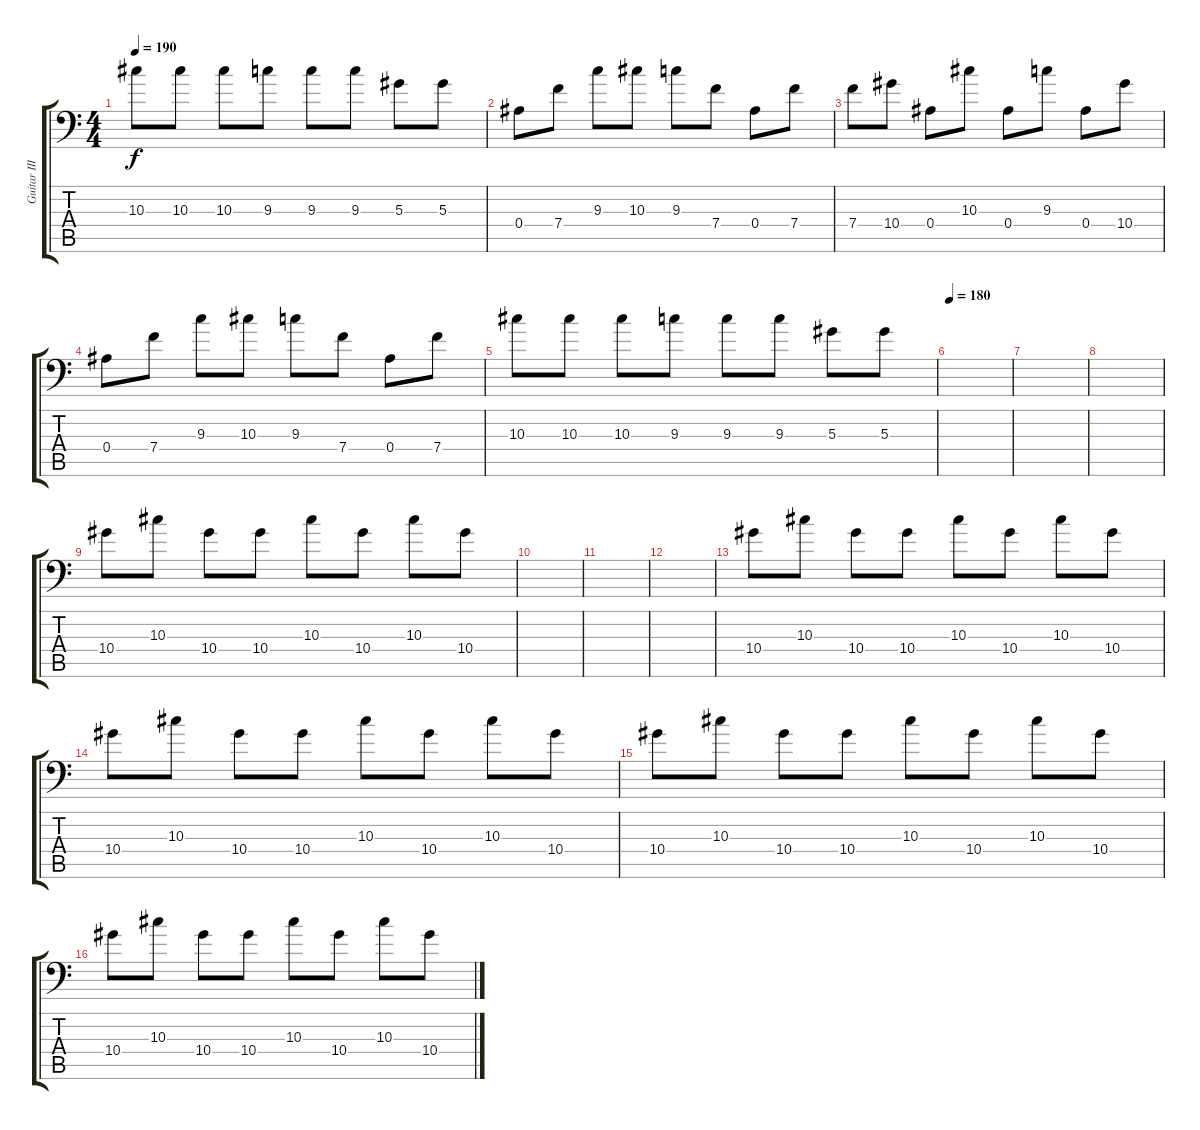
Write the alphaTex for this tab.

\track ("Guitar III" "Guitar III") {instrument distortionguitar}
\staff {score tabs}
\tuning (C4 G3 Eb3 Bb2 F2 Bb1) {hide}
\ts (4 4)
\tempo 190
\clef f4
\ks c
10.3.8{dy f} 10.3.8 10.3.8 9.3.8 9.3.8 9.3.8 5.3.8 5.3.8 |
0.4.8 7.4.8 9.3.8 10.3.8 9.3.8 7.4.8 0.4.8 7.4.8 |
7.4.8 10.4.8 0.4.8 10.3.8 0.4.8 9.3.8 0.4.8 10.4.8 |
0.4.8 7.4.8 9.3.8 10.3.8 9.3.8 7.4.8 0.4.8 7.4.8 |
10.3.8 10.3.8 10.3.8 9.3.8 9.3.8 9.3.8 5.3.8 5.3.8 |
\tempo 180
|
|
|
10.4.8 10.3.8 10.4.8 10.4.8 10.3.8 10.4.8 10.3.8 10.4.8 |
|
|
|
10.4.8 10.3.8 10.4.8 10.4.8 10.3.8 10.4.8 10.3.8 10.4.8 |
10.4.8 10.3.8 10.4.8 10.4.8 10.3.8 10.4.8 10.3.8 10.4.8 |
10.4.8 10.3.8 10.4.8 10.4.8 10.3.8 10.4.8 10.3.8 10.4.8 |
10.4.8 10.3.8 10.4.8 10.4.8 10.3.8 10.4.8 10.3.8 10.4.8
